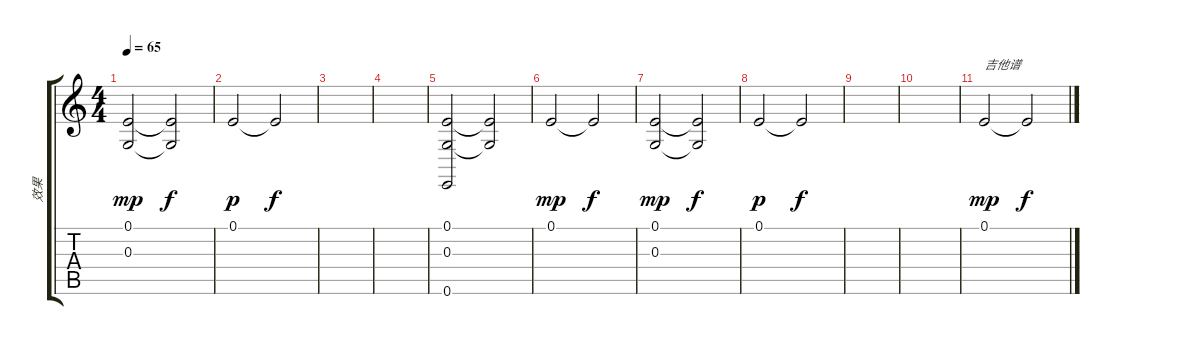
\track ("效果" "效果") {instrument seashore}
\staff {score tabs}
\tuning (E4 B3 G3 D3 A2 E2) {hide}
\ts (4 4)
\tempo 65
\clef g2
\ks c
(0.1 0.3).2{dy mp} (0.1{t} 0.3{t}).2{dy f} |
0.1.2{dy p} 0.1{t}.2{dy f} |
|
|
(0.1 0.3 0.6).2 (0.1{t} 0.3{t}).2 |
0.1.2{dy mp} 0.1{t}.2{dy f} |
(0.1 0.3).2{dy mp} (0.1{t} 0.3{t}).2{dy f} |
0.1.2{dy p} 0.1{t}.2{dy f} |
|
|
0.1.2{txt "吉他谱" dy mp} 0.1{t}.2{dy f}
